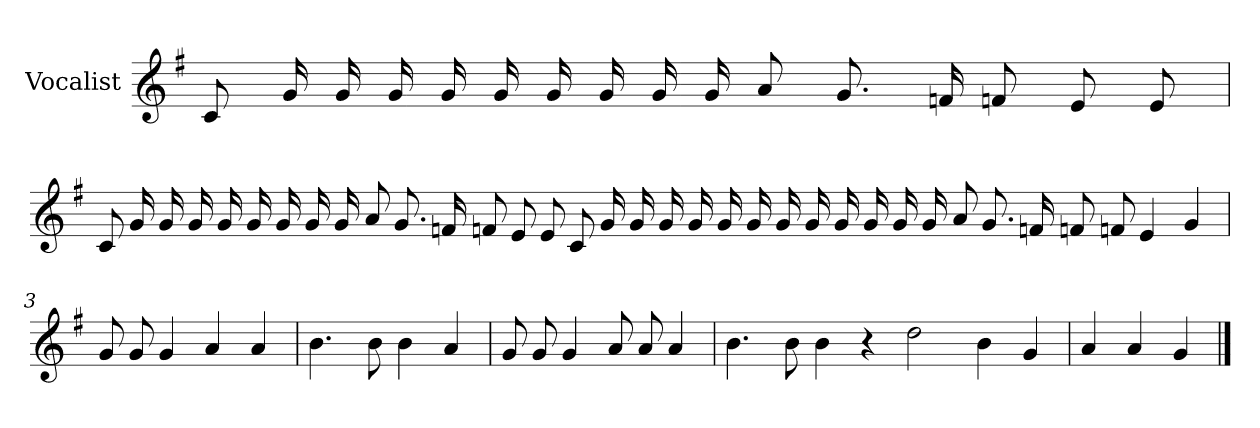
**kern
*part1
*staff1
*I"Vocalist
*k[f#]
*G:
=
8c
16g
16g
16g
16g
16g
16g
16g
16g
16g
8a
8.g
16fn
8fn
8e
8e
=1
8c
16g
16g
16g
16g
16g
16g
16g
16g
8a
8.g
16fn
8fn
8e
8e
8c
16g
16g
16g
16g
16g
16g
16g
16g
16g
16g
16g
16g
8a
8.g
16fn
8fn
8fn
4e
4g
=3
8g
8g
4g
4a
4a
=5
4.b
8b
4b
4a
=7
8g
8g
4g
8a
8a
4a
=9
4.b
8b
4b
4r
2dd
4b
4g
=11
4a
4a
4g
==
*-
